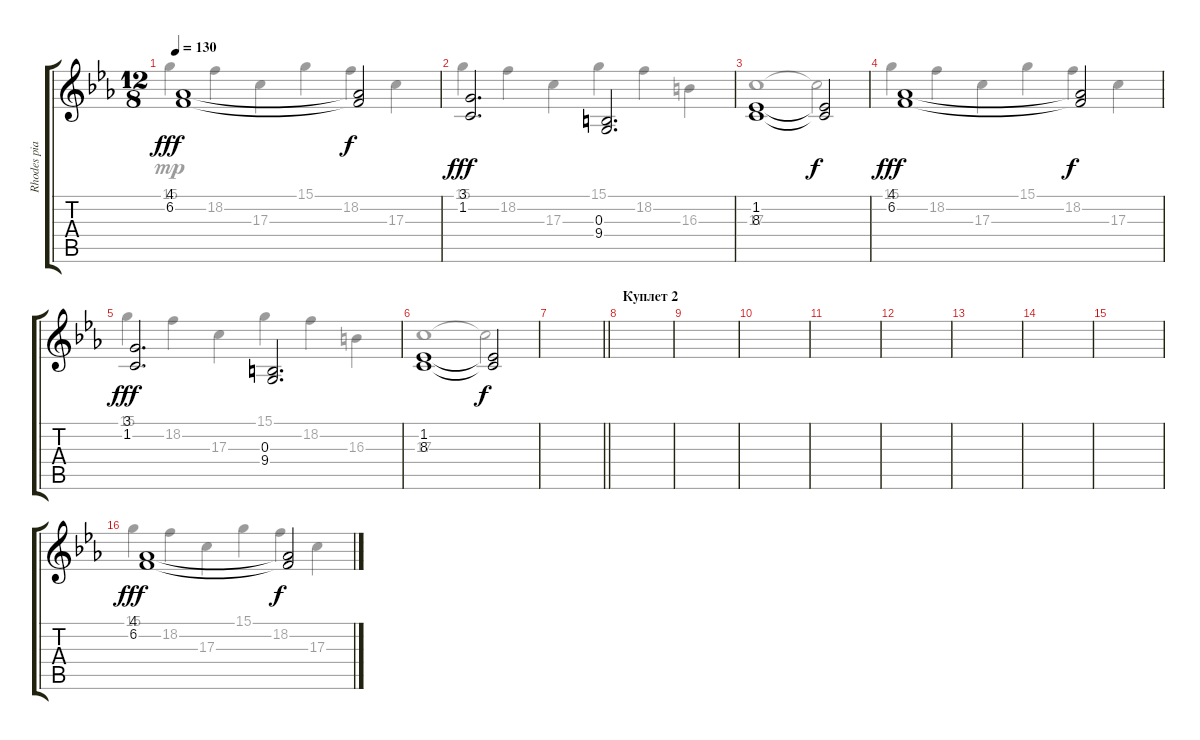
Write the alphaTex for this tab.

\track ("Rhodes piano" "Rhodes pia") {instrument electricpiano1}
\staff {score tabs}
\tuning (E4 B3 G3 D3 A2 E2) {hide}
\voice
\ts (12 8)
\tempo 130
\clef g2
\ks cminor
(4.1 6.2).1{dy fff} (4.1{t} 6.2{t}).2{dy f} |
(3.1 1.2).2{d dy fff} (0.3 9.4).2{d} |
(1.2 8.3).1 (1.2{t} 8.3{t}).2{dy f} |
(4.1 6.2).1{dy fff} (4.1{t} 6.2{t}).2{dy f} |
(3.1 1.2).2{d dy fff} (0.3 9.4).2{d} |
(1.2 8.3).1 (1.2{t} 8.3{t}).2{dy f} |
\barLineRight lightlight
|
\section ("" "Куплет 2")
|
|
|
|
|
|
|
|
(4.1 6.2).1{dy fff} (4.1{t} 6.2{t}).2{dy f}
\voice
\clef g2
\ottava regular
\simile none
\ks cminor
15.1.4{dy mp} 18.2.4 17.3.4 15.1.4 18.2.4 17.3.4 |
15.1.4 18.2.4 17.3.4 15.1.4 18.2.4 16.3.4 |
17.3.1 17.3{t}.2 |
15.1.4 18.2.4 17.3.4 15.1.4 18.2.4 17.3.4 |
15.1.4 18.2.4 17.3.4 15.1.4 18.2.4 16.3.4 |
17.3.1 17.3{t}.2 |
\barLineRight lightlight
|
|
|
|
|
|
|
|
|
15.1.4 18.2.4 17.3.4 15.1.4 18.2.4 17.3.4
